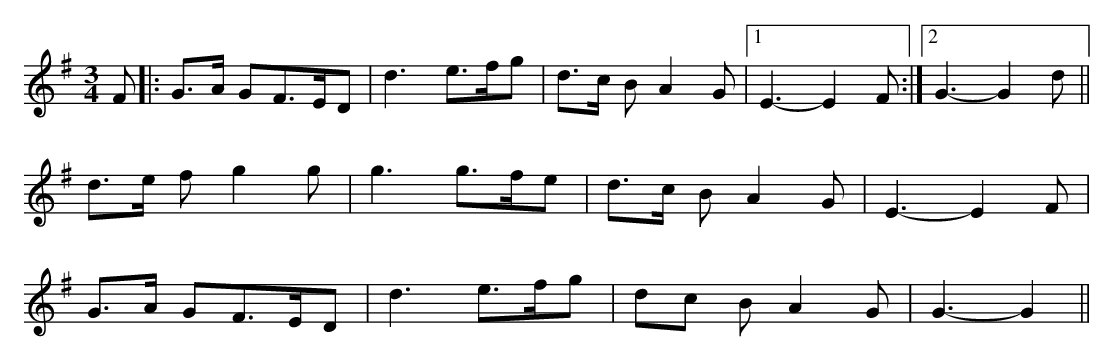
X:1
M:3/4
K:G
F|:G>A GF>ED|d3 e>fg|d>c B A2 G|1 E3- E2 F:|2 G3- G2 d||
d>e f g2 g|g3 g>fe|d>c B A2 G|E3- E2 F|
G>A GF>ED|d3 e>fg|dc B A2 G|G3- G2||
